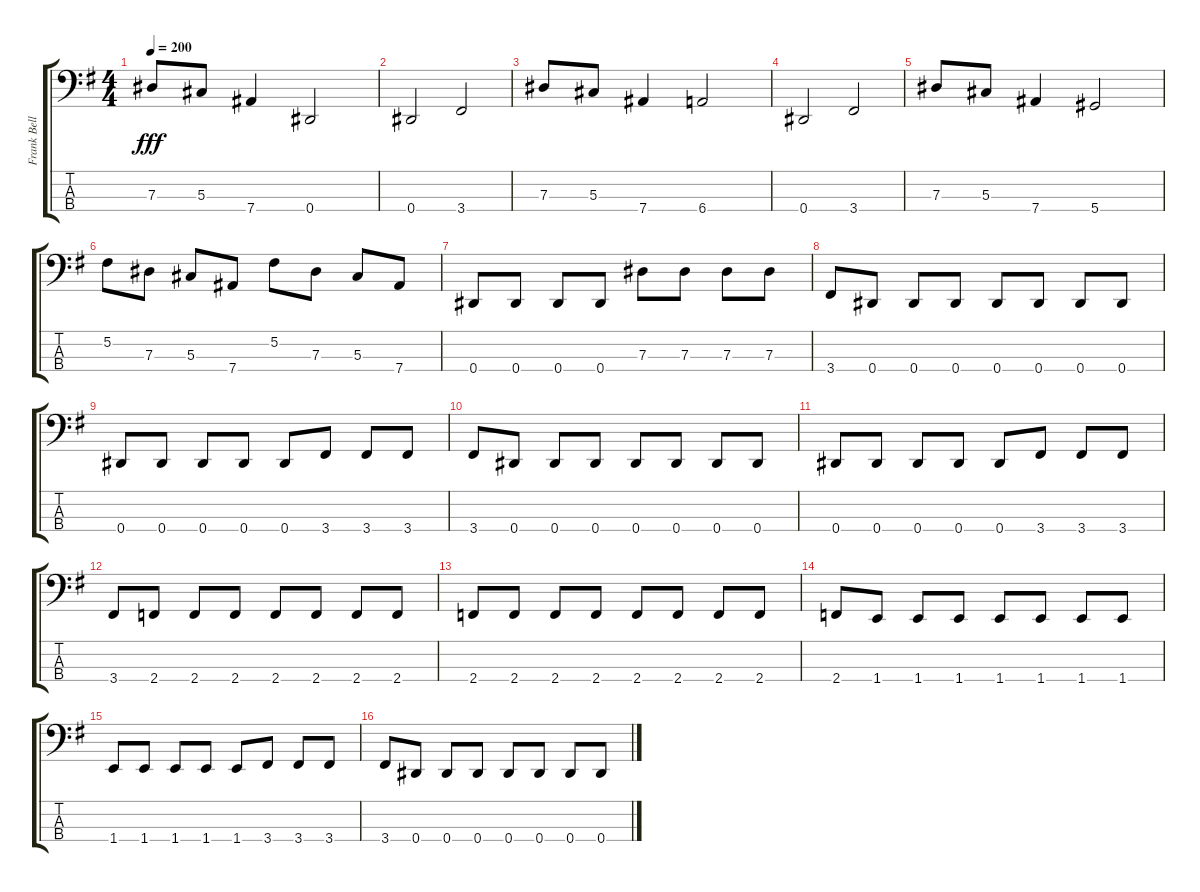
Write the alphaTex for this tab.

\track ("Frank Bello" "Frank Bell") {instrument electricbassfinger}
\staff {score tabs}
\tuning (Gb2 Db2 Ab1 Eb1) {hide}
\ts (4 4)
\tempo 200
\clef f4
\ks g
7.3.8{dy fff} 5.3.8 7.4.4 0.4.2 |
0.4.2 3.4.2 |
7.3.8 5.3.8 7.4.4 6.4.2 |
0.4.2 3.4.2 |
7.3.8 5.3.8 7.4.4 5.4.2 |
5.2.8 7.3.8 5.3.8 7.4.8 5.2.8 7.3.8 5.3.8 7.4.8 |
0.4.8 0.4.8 0.4.8 0.4.8 7.3.8 7.3.8 7.3.8 7.3.8 |
3.4.8 0.4.8 0.4.8 0.4.8 0.4.8 0.4.8 0.4.8 0.4.8 |
0.4.8 0.4.8 0.4.8 0.4.8 0.4.8 3.4.8 3.4.8 3.4.8 |
3.4.8 0.4.8 0.4.8 0.4.8 0.4.8 0.4.8 0.4.8 0.4.8 |
0.4.8 0.4.8 0.4.8 0.4.8 0.4.8 3.4.8 3.4.8 3.4.8 |
3.4.8 2.4.8 2.4.8 2.4.8 2.4.8 2.4.8 2.4.8 2.4.8 |
2.4.8 2.4.8 2.4.8 2.4.8 2.4.8 2.4.8 2.4.8 2.4.8 |
2.4.8 1.4.8 1.4.8 1.4.8 1.4.8 1.4.8 1.4.8 1.4.8 |
1.4.8 1.4.8 1.4.8 1.4.8 1.4.8 3.4.8 3.4.8 3.4.8 |
3.4.8 0.4.8 0.4.8 0.4.8 0.4.8 0.4.8 0.4.8 0.4.8
